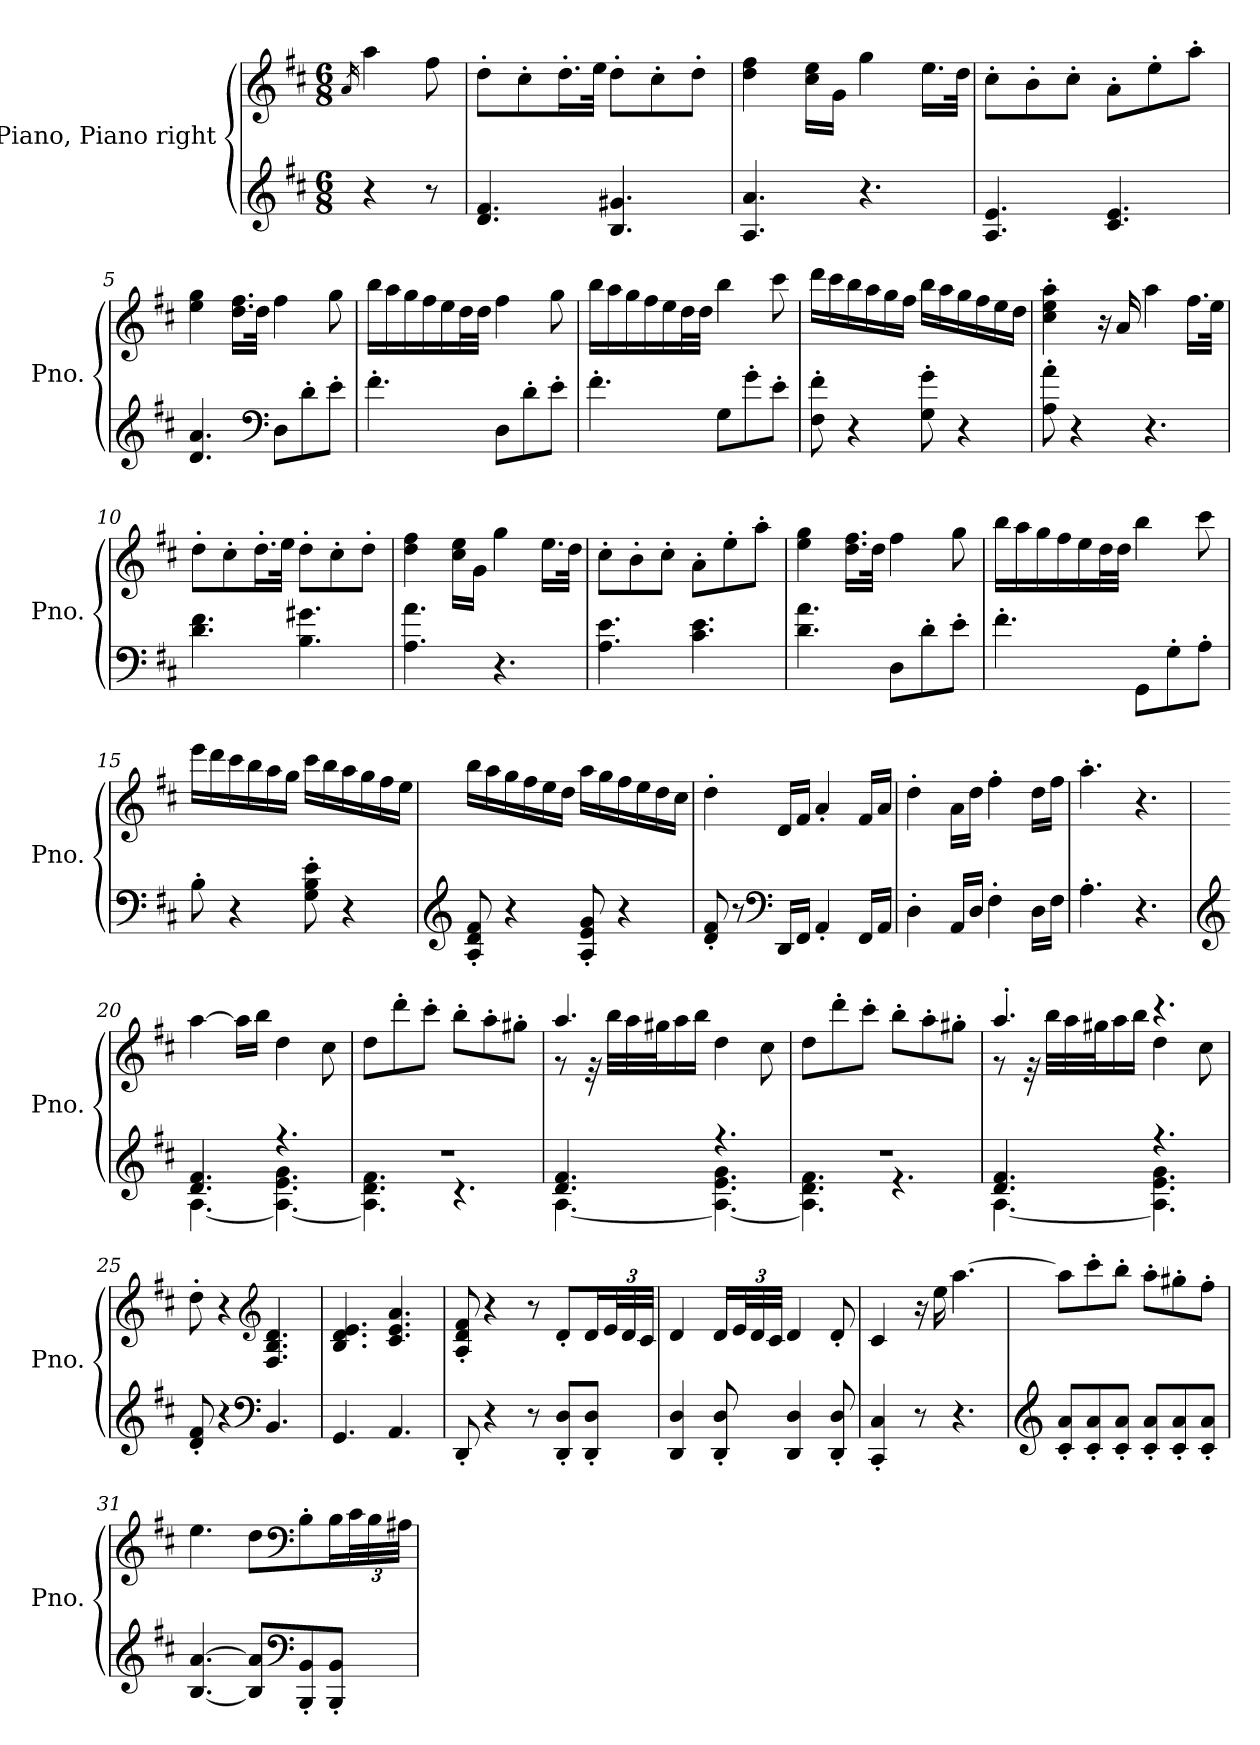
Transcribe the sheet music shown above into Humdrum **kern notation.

**kern	**kern
*part1	*part1
*staff2	*staff1
*I"Piano, Piano right	*
*I'Pno.	*
*clefG2	*clefG2
*k[f#c#]	*k[f#c#]
*M6/8	*M6/8
=1	=1
.	16qa/
4r	4aa\
8r	8ff#\
=2	=2
4.d/ 4.f#/	8dd'\L
.	8cc#'\
.	16.dd'\L
.	32ee\JJk
4.B/ 4.g#X/	8dd'\L
.	8cc#'\
.	8dd'\J
=3	=3
4.A/ 4.a/	4dd\ 4ff#\
.	16cc#\ 16ee\LL
.	16g\JJ
4.r	4gg\
.	16.ee\LL
.	32dd\JJk
=4	=4
4.A/ 4.e/	8cc#'\L
.	8b'\
.	8cc#'\J
4.c#/ 4.e/	8a'\L
.	8ee'\
.	8aa'\J
=5	=5
4.d/ 4.a/	4ee\ 4gg\
.	16.dd\ 16.ff#\LL
.	32dd\JJk
*clefF4	*
8D\L	4ff#\
8d'\	.
8e'\J	8gg\
!!LO:LB:g=z
=6	=6
4.f#'\	16bb\LL
.	16aa\
.	16gg\
.	16ff#\
.	16ee\
.	32dd\L
.	32dd\JJJ
8D\L	4ff#\
8d'\	.
8e'\J	8gg\
=7	=7
4.f#'\	16bb\LL
.	16aa\
.	16gg\
.	16ff#\
.	16ee\
.	32dd\L
.	32dd\JJJ
8G\L	4bb\
8g'\	.
8e'\J	8ccc#\
=8	=8
8F#\' 8f#\'	16ddd\LL
.	16ccc#\
4r	16bb\
.	16aa\
.	16gg\
.	16ff#\JJ
8G\' 8g\'	16bb\LL
.	16aa\
4r	16gg\
.	16ff#\
.	16ee\
.	16dd\JJ
=9	=9
8A\' 8a\'	4cc#\' 4ee\' 4aa\'
4r	.
.	16r
.	16a/
4.r	4aa\
.	16.ff#\LL
.	32ee\JJk
!!LO:LB:g=z
=10	=10
4.d\ 4.f#\	8dd'\L
.	8cc#'\
.	16.dd'\L
.	32ee\JJk
4.B\ 4.g#X\	8dd'\L
.	8cc#'\
.	8dd'\J
=11	=11
4.A\ 4.a\	4dd\ 4ff#\
.	16cc#\ 16ee\LL
.	16g\JJ
4.r	4gg\
.	16.ee\LL
.	32dd\JJk
=12	=12
4.A\ 4.e\	8cc#'\L
.	8b'\
.	8cc#'\J
4.c#\ 4.e\	8a'\L
.	8ee'\
.	8aa'\J
=13	=13
4.d\ 4.a\	4ee\ 4gg\
.	16.dd\ 16.ff#\LL
.	32dd\JJk
8D\L	4ff#\
8d'\	.
8e'\J	8gg\
=14	=14
4.f#'\	16bb\LL
.	16aa\
.	16gg\
.	16ff#\
.	16ee\
.	32dd\L
.	32dd\JJJ
8GG\L	4bb\
8G'\	.
8A'\J	8ccc#\
!!LO:LB:g=z
=15	=15
8B'\	16eee\LL
.	16ddd\
4r	16ccc#\
.	16bb\
.	16aa\
.	16gg\JJ
8G\' 8B\' 8e\'	16ccc#\LL
.	16bb\
4r	16aa\
.	16gg\
.	16ff#\
.	16ee\JJ
=16	=16
*clefG2	*
8A/' 8d/' 8f#/'	16bb\LL
.	16aa\
4r	16gg\
.	16ff#\
.	16ee\
.	16dd\JJ
8A/' 8e/' 8g/'	16aa\LL
.	16gg\
4r	16ff#\
.	16ee\
.	16dd\
.	16cc#\JJ
=17	=17
8d/' 8f#/'	4dd'\
8r	.
*clefF4	*
16DD/LL	16d/LL
16FF#/JJ	16f#/JJ
4AA'/	4a'/
16FF#/LL	16f#/LL
16AA/JJ	16a/JJ
=18	=18
4D'\	4dd'\
16AA/LL	16a\LL
16D/JJ	16dd\JJ
4F#'\	4ff#'\
16D\LL	16dd\LL
16F#\JJ	16ff#\JJ
=19	=19
4.A'\	4.aa'\
4.r	4.r
!!LO:LB:g=z
=20	=20
*clefG2	*
*^	*
4.d/ 4.f#/	[4.A\	[4aa\
.	.	16aa\LL]
.	.	16bb\JJ
4.r	4.A\_ 4.e\ 4.g\	4dd\
.	.	8cc#\
=21	=21	=21
2.r	4.A\] 4.d\ 4.f#\	8dd\L
.	.	8ddd'\
.	.	8ccc#'\J
.	4.r	8bb'\L
.	.	8aa'\
.	.	8gg#X'\J
=22	=22	=22
*	*	*^
4.d/ 4.f#/	[4.A\	4.aa/	8r
.	.	.	32r
.	.	.	32bb\LLL
.	.	.	32aa\
.	.	.	32gg#X\J
.	.	.	16aa\
.	.	.	16bb\JJ
4.r	4.A\_ 4.e\ 4.g\	4.ryy	4dd\
.	.	.	8cc#\
*	*	*v	*v
=23	=23	=23
2.r	4.A\] 4.d\ 4.f#\	8dd\L
.	.	8ddd'\
.	.	8ccc#'\J
.	4.r	8bb'\L
.	.	8aa'\
.	.	8gg#X'\J
!!LO:LB:g=z
=24	=24	=24
*	*	*^
4.d/ 4.f#/	[4.A\	4.aa'/	8r
.	.	.	32r
.	.	.	32bb\LLL
.	.	.	32aa\
.	.	.	32gg#X\J
.	.	.	16aa\
.	.	.	16bb\JJ
4.r	4.A\] 4.e\ 4.g\	4.r	4dd\
.	.	.	8cc#\
*v	*v	*	*
*	*v	*v
=25	=25
8d/' 8f#/'	8dd'\
4r	4r
*clefF4	*clefG2
4.BB/	4.F#/ 4.B/ 4.d/
=26	=26
4.GG/	4.B/ 4.d/ 4.e/
4.AA/	4.c#/ 4.e/ 4.a/
=27	=27
8DD'/	8A/' 8d/' 8f#/'
4r	4r
8r	8r
8DD/' 8D/'L	8d'/L
8DD/' 8D/'J	16d/L
*	*Xbrackettup
.	48e/L
.	48d/
.	48c#/JJJ
=28	=28
4DD/ 4D/	4d/
8DD/' 8D/'	16d/LL
.	48e/L
.	48d/
.	48c#/JJJ
4DD/ 4D/	4d/
8DD/' 8D/'	8d'/
=29	=29
4CC#/' 4C#/'	4c#/
8r	16r
.	16ee\
4.r	[4.aa\
!!LO:PB:g=z
=30	=30
*clefG2	*
8c#/' 8a/'L	8aa\L]
8c#/' 8a/'	8ccc#'\
8c#/' 8a/'J	8bb'\J
8c#/' 8a/'L	8aa'\L
8c#/' 8a/'	8gg#X'\
8c#/' 8a/'J	8ff#'\J
=31	=31
[4.B/ [4.a/	4.ee\
8B/] 8a/]L	8dd\L
*clefF4	*clefF4
8BBB/' 8BB/'	8B'\
8BBB/' 8BB/'J	16B\L
.	48c#\L
.	48B\
.	48A#X\JJJ
=	=
*-	*-
